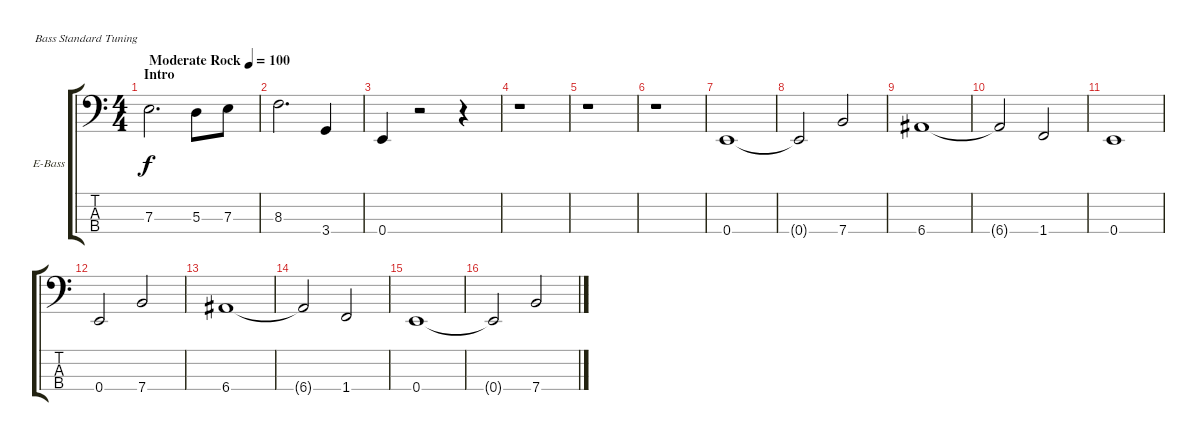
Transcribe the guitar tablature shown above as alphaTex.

\bracketExtendMode groupsimilarinstruments
\firstSystemTrackNameOrientation horizontal
\otherSystemsTrackNameOrientation horizontal
\track ("Bass" "E-Bass") {instrument electricbassfinger}
\staff {score tabs}
\tuning (G2 D2 A1 E1)
\ts (4 4)
\section ("" "Intro")
\tempo (100 "Moderate Rock")
\clef f4
\ks c
7.3.2{d dy f instrument electricbassfinger} 5.3.8 7.3.8 |
8.3.2{d} 3.4.4 |
0.4.4 r.2 r.4 |
r.1 |
r.1 |
r.1 |
0.4.1 |
0.4{t}.2 7.4.2 |
6.4.1 |
6.4{t}.2 1.4.2 |
0.4.1 |
0.4.2 7.4.2 |
6.4.1 |
6.4{t}.2 1.4.2 |
0.4.1 |
0.4{t}.2 7.4.2
